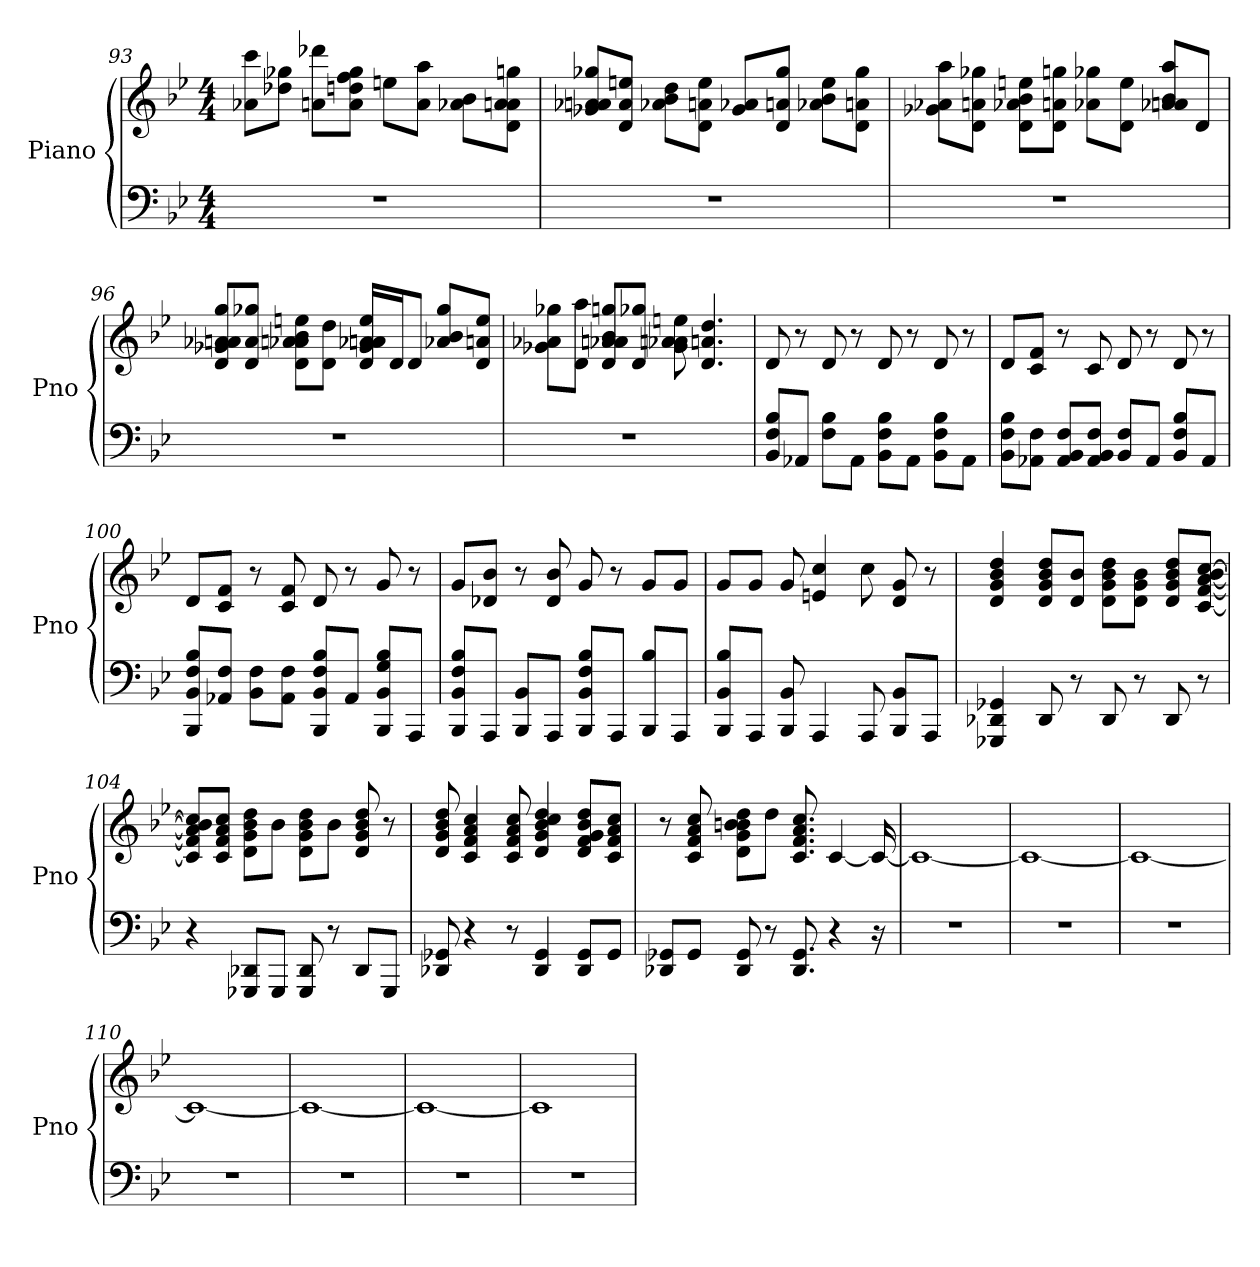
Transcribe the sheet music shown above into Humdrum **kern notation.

**kern	**kern
*part1	*part1
*staff2	*staff1
*I"Piano	*
*I'Pno	*
*clefF4	*clefG2
*k[b-e-]	*k[b-e-]
*B-:	*B-:
*M4/4	*M4/4
=93	=93
1r	8ccc\ 8a-\L
.	8dd-\ 8gg-\J
.	8ddd-\ 8a\L
.	8ff\ 8dd\ 8gg-\ 8a\J
.	8ee\L
.	8a\ 8aa\J
.	8a-\ 8b-\L
.	8a-\ 8a\ 8d\ 8gg\J
=94	=94
1r	8a-/ 8g-/ 8a/ 8gg-/L
.	8ee/ 8d/ 8a/J
.	8dd\ 8b-\ 8a-\L
.	8d\ 8a\ 8ee\J
.	8a-/ 8g-/L
.	8gg-/ 8a/ 8d/J
.	8b-\ 8ee\ 8a-\L
.	8a\ 8d\ 8gg-\J
=95	=95
1r	8a-\ 8aa\ 8g-\L
.	8a\ 8d\ 8gg-\J
.	8b-\ 8d\ 8ee\ 8a-\L
.	8a\ 8d\ 8gg\J
.	8gg-\ 8a-\L
.	8d\ 8ee\J
.	8b-/ 8a/ 8aa/ 8a-/L
.	8d/J
=96	=96
1r	8a-/ 8g-/ 8a/ 8gg/ 8d/L
.	8a/ 8gg-/ 8d/J
.	8b-\ 8a-\ 8a\ 8ee\ 8d\L
.	8d\ 8dd\J
.	16d/ 16a-/ 16ee/ 16a/ 16g-/LL
.	16d/J
.	8d/J
.	8a-/ 8b-/ 8gg-/L
.	8d/ 8ee/ 8a/J
=97	=97
1r	8a-\ 8g-\ 8gg-\L
.	8d\ 8aa\J
.	8b-/ 8d/ 8a/ 8gg/ 8a-/L
.	8gg-/ 8d/J
.	8a 8a- 8ee 8g-
.	4.a 4.dd 4.d
=98	=98
8F/ 8B-/ 8BB-/L	8d
8AA-/J	8r
8B-\ 8F\L	8d
8AA-\J	8r
8B-\ 8BB-\ 8F\L	8d
8AA-\J	8r
8B-\ 8BB-\ 8F\L	8d
8AA-\J	8r
=99	=99
8B-\ 8BB-\ 8F\L	8d/L
8F\ 8AA-\J	8f/ 8c/J
8BB-/ 8AA-/ 8F/L	8r
8F/ 8AA-/ 8BB-/J	8c
8BB-/ 8F/L	8d
8AA-/J	8r
8BB-/ 8F/ 8B-/L	8d
8AA-/J	8r
=100	=100
8BBB-/ 8BB-/ 8F/ 8B-/L	8d/L
8AA-/ 8F/J	8c/ 8f/J
8BB-\ 8F\L	8r
8AA-\ 8F\J	8f 8c
8BBB-/ 8BB-/ 8B-/ 8F/L	8d
8AA-/J	8r
8BB-/ 8G/ 8BBB-/ 8B-/L	8g
8AAA/J	8r
=101	=101
8B-/ 8F/ 8BB-/ 8BBB-/L	8g/L
8AAA/J	8b-/ 8d-/J
8BB-/ 8BBB-/L	8r
8AAA/J	8b- 8d-
8F/ 8B-/ 8BB-/ 8BBB-/L	8g
8AAA/J	8r
8B-/ 8BBB-/L	8g/L
8AAA/J	8g/J
=102	=102
8B-/ 8BB-/ 8BBB-/L	8g/L
8AAA/J	8g/J
8BB- 8BBB-	8g
4AAA	4e 4cc
8AAA	8cc
8BB-/ 8BBB-/L	8d 8g
8AAA/J	8r
=103	=103
4GGG- 4DD- 4GG-	4b- 4dd 4d 4g
8DD-	8b-/ 8dd/ 8d/ 8g/L
8r	8b-/ 8d/J
8DD-	8dd\ 8b-\ 8d\ 8g\L
8r	8b-\ 8d\ 8g\J
8DD-	8g/ 8d/ 8b-/ 8dd/L
8r	[8f/ [8a/ [8cc/ [8c/ [8b-/J
=104	=104
4r	8f]/ 8a]/ 8cc]/ 8c]/ 8b-]/L
.	8f/ 8c/ 8cc/ 8a/J
8GGG-/ 8DD-/L	8dd\ 8g\ 8b-\ 8d\L
8GGG-/J	8b-\J
8GGG- 8DD-	8dd\ 8d\ 8b-\ 8g\L
8r	8b-\J
8DD-/L	8dd 8d 8b- 8g
8GGG-/J	8r
=105	=105
8GG- 8DD-	8d 8dd 8b- 8g
4r	4f 4cc 4a 4c
8r	8f 8cc 8c 8a
4GG- 4DD-	4d 4cc 4dd 4b- 4g
8GG-/ 8DD-/L	8g/ 8dd/ 8b-/ 8f/ 8d/L
8GG-/J	8c/ 8cc/ 8a/ 8f/J
=106	=106
8GG-/ 8DD-/L	8r
8GG-/J	8a 8c 8f 8cc
8GG- 8DD-	8g\ 8dd\ 8d\ 8b-\ 8b\L
8r	8dd\J
8.GG- 8.DD-	8.a 8.c 8.f 8.cc
4r	[4c
16r	16c_
=107	=107
1r	1c_
=108	=108
1r	1c_
=109	=109
1r	1c_
=110	=110
1r	1c_
=111	=111
1r	1c_
=112	=112
1r	1c_
=113	=113
1r	1c]
=	=
*-	*-
